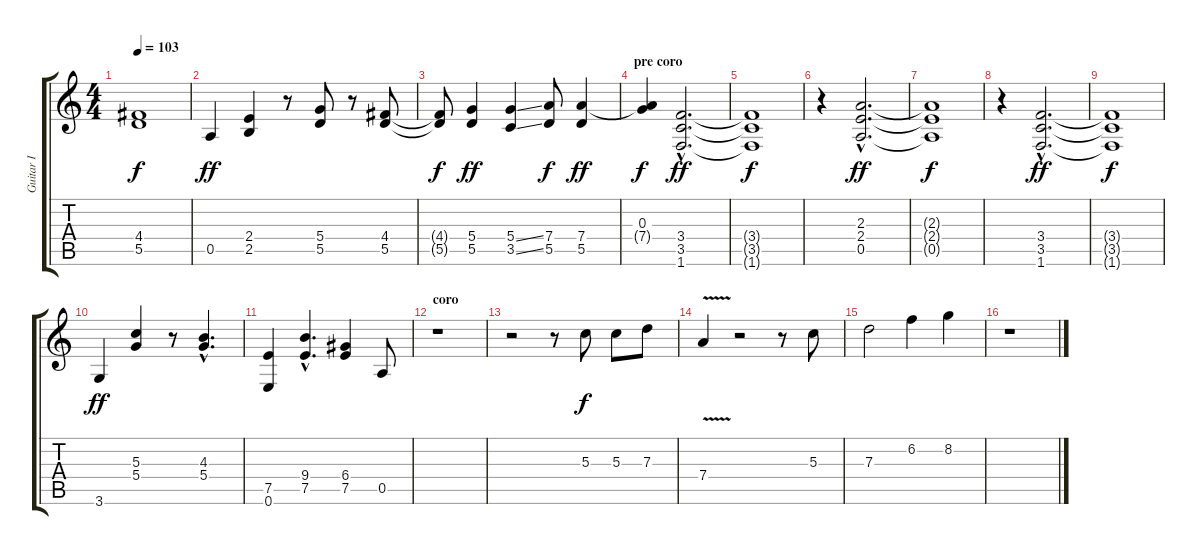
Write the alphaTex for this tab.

\track ("Guitar I" "Guitar I") {instrument overdrivenguitar}
\staff {score tabs}
\tuning (E4 B3 G3 D3 A2 E2) {hide}
\ts (4 4)
\tempo 103
\clef g2
\ks c
(4.4{t} 5.5{t}).1{dy f} |
0.5.4{dy ff} (2.4 2.5).4 r.8 (5.4 5.5).8 r.8 (4.4 5.5).8 |
(4.4{t} 5.5{t}).8{dy f} (5.4 5.5).4{dy ff} (5.4{ss} 3.5{ss}).4 (7.4 5.5).8{dy f} (7.4 5.5).4{dy ff} |
\section ("" "pre coro")
(0.3 7.4{t}).4{dy f} (3.4{hac} 3.5{hac} 1.6{hac}).2{d dy ff} |
(3.4{t} 3.5{t} 1.6{t}).1{dy f} |
r.4 (2.3{hac} 2.4{hac} 0.5{hac}).2{d dy ff} |
(2.3{t} 2.4{t} 0.5{t}).1{dy f} |
r.4 (3.4{hac} 3.5{hac} 1.6{hac}).2{d dy ff} |
(3.4{t} 3.5{t} 1.6{t}).1{dy f} |
3.6.4{dy ff} (5.3 5.4).4 r.8 (4.3{hac} 5.4{hac}).4{d} |
(7.5 0.6).4 (9.4{hac} 7.5{hac}).4{d} (6.4 7.5).4 0.5.8 |
\section ("" "coro")
r.1 |
r.2 r.8 5.3.8{dy f} 5.3.8 7.3.8 |
7.4{v}.4 r.2 r.8 5.3.8 |
7.3.2 6.2.4 8.2.4 |
r.1
